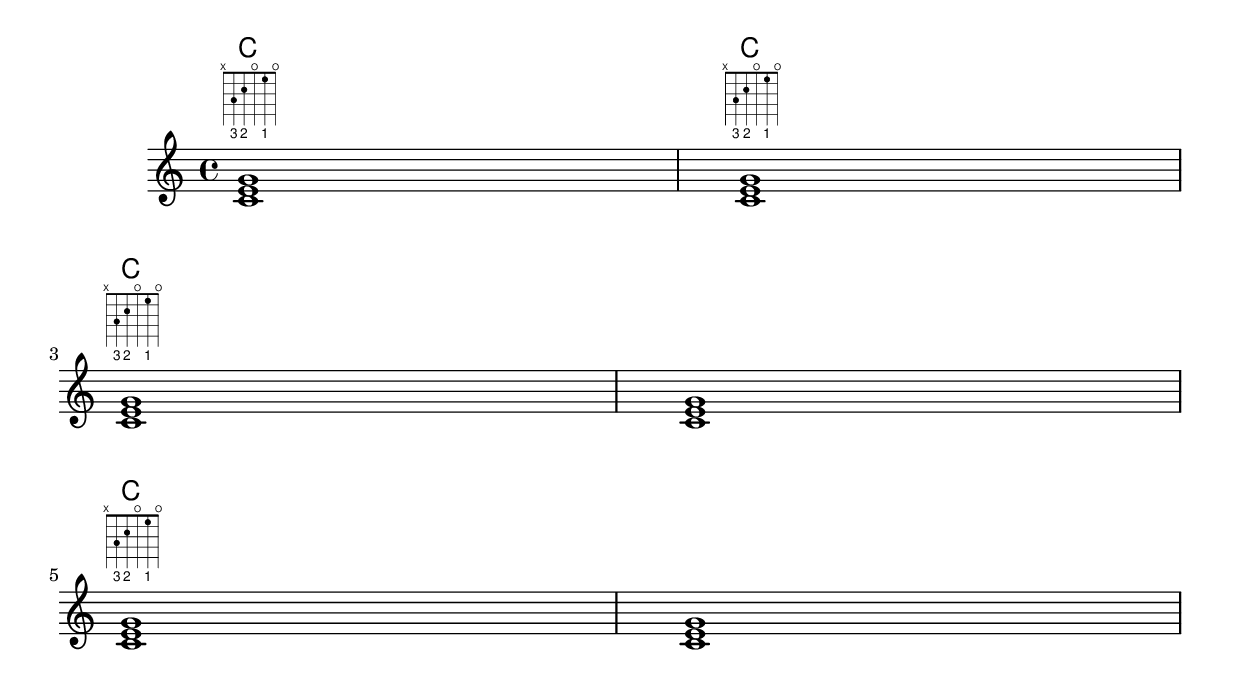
% Do not edit this file; it is automatically
% generated from Documentation/snippets/new
% This file is in the public domain.
%% Note: this file works from version 2.13.0
\version "2.13.4"

\header {
%% Translation of GIT committish: da7ce7d651c3a0d1bfed695f6e952975937a1c79
  texidoces = "
Se puede hacer que los diagramas de posiciones se muestren sólo
cuando el acorde cambia o al comienzo de una nueva línea.

"

  doctitlees = "Cambios de acorde de posiciones de trastes"


%% Translation of GIT committish: d96023d8792c8af202c7cb8508010c0d3648899d
texidocde = "
Bunddiagramme können definiert werden, sodass sie nur angezeigt werden,
wenn der Akkord sich ändert oder eine neue Zeile anfängt.

"

  doctitlede = "Akkordänderungen für Bunddiagramme"

  lsrtags = "fretted-strings"
  texidoc = "FretBoards can be set to display only when the chord changes
or at the beginning of a new line."
  doctitle = "chordChanges for FretBoards"
} % begin verbatim


\include "predefined-guitar-fretboards.ly"

myChords = \chordmode {
  c1 c1 \break
  \set chordChanges = ##t
  c1 c1 \break
  c1 c1 \break
}

<<
  \new ChordNames { \myChords }
  \new FretBoards { \myChords }
  \new Staff { \myChords }
>>
